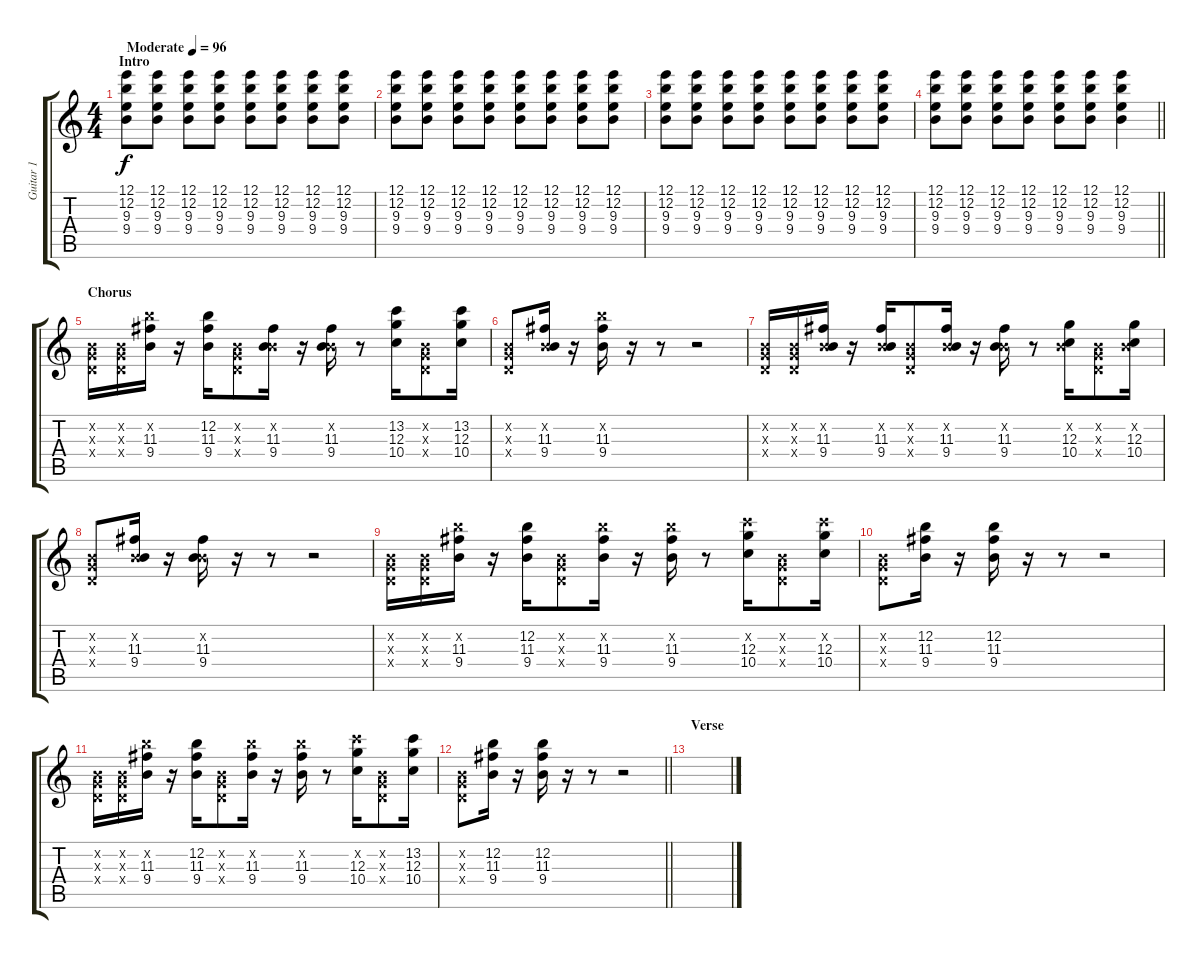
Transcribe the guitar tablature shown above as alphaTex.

\track ("Guitar 1" "Guitar 1") {instrument electricguitarclean}
\staff {score tabs}
\tuning (E4 B3 G3 D3 A2 E2) {hide}
\ts (4 4)
\section ("" "Intro")
\tempo (96 "Moderate")
\clef g2
\ks c
(12.1 12.2 9.3 9.4).8{dy f instrument electricguitarclean} (12.1 12.2 9.3 9.4).8 (12.1 12.2 9.3 9.4).8 (12.1 12.2 9.3 9.4).8 (12.1 12.2 9.3 9.4).8 (12.1 12.2 9.3 9.4).8 (12.1 12.2 9.3 9.4).8 (12.1 12.2 9.3 9.4).8 |
(12.1 12.2 9.3 9.4).8 (12.1 12.2 9.3 9.4).8 (12.1 12.2 9.3 9.4).8 (12.1 12.2 9.3 9.4).8 (12.1 12.2 9.3 9.4).8 (12.1 12.2 9.3 9.4).8 (12.1 12.2 9.3 9.4).8 (12.1 12.2 9.3 9.4).8 |
(12.1 12.2 9.3 9.4).8 (12.1 12.2 9.3 9.4).8 (12.1 12.2 9.3 9.4).8 (12.1 12.2 9.3 9.4).8 (12.1 12.2 9.3 9.4).8 (12.1 12.2 9.3 9.4).8 (12.1 12.2 9.3 9.4).8 (12.1 12.2 9.3 9.4).8 |
\barLineRight lightlight
(12.1 12.2 9.3 9.4).8 (12.1 12.2 9.3 9.4).8 (12.1 12.2 9.3 9.4).8 (12.1 12.2 9.3 9.4).8 (12.1 12.2 9.3 9.4).8 (12.1 12.2 9.3 9.4).8 (12.1 12.2 9.3 9.4).4 |
\section ("" "Chorus")
(0.2{x} 0.3{x} 0.4{x}).16 (0.2{x} 0.3{x} 0.4{x}).16 (12.2{x} 11.3 9.4).16 r.16 (12.2 11.3 9.4).16 (0.2{x} 0.3{x} 0.4{x}).8 (0.2{x} 11.3 9.4).16 r.16 (0.2{x} 11.3 9.4).16 r.8 (13.2 12.3 10.4).16 (0.2{x} 0.3{x} 0.4{x}).8 (13.2 12.3 10.4).16 |
(0.2{x} 0.3{x} 0.4{x}).8 (0.2{x} 11.3 9.4).16 r.16 (12.2{x} 11.3 9.4).16 r.16 r.8 r.2 |
(0.2{x} 0.3{x} 0.4{x}).16 (0.2{x} 0.3{x} 0.4{x}).16 (0.2{x} 11.3 9.4).16 r.16 (0.2{x} 11.3 9.4).16 (0.2{x} 0.3{x} 0.4{x}).8 (0.2{x} 11.3 9.4).16 r.16 (0.2{x} 11.3 9.4).16 r.8 (0.2{x} 12.3 10.4).16 (0.2{x} 0.3{x} 0.4{x}).8 (0.2{x} 12.3 10.4).16 |
(0.2{x} 0.3{x} 0.4{x}).8 (0.2{x} 11.3 9.4).16 r.16 (0.2{x} 11.3 9.4).16 r.16 r.8 r.2 |
(0.2{x} 0.3{x} 0.4{x}).16 (0.2{x} 0.3{x} 0.4{x}).16 (12.2{x} 11.3 9.4).16 r.16 (12.2 11.3 9.4).16 (0.2{x} 0.3{x} 0.4{x}).8 (12.2{x} 11.3 9.4).16 r.16 (12.2{x} 11.3 9.4).16 r.8 (13.2{x} 12.3 10.4).16 (0.2{x} 0.3{x} 0.4{x}).8 (13.2{x} 12.3 10.4).16 |
(0.2{x} 0.3{x} 0.4{x}).8 (12.2 11.3 9.4).16 r.16 (12.2 11.3 9.4).16 r.16 r.8 r.2 |
(0.2{x} 0.3{x} 0.4{x}).16 (0.2{x} 0.3{x} 0.4{x}).16 (12.2{x} 11.3 9.4).16 r.16 (12.2 11.3 9.4).16 (0.2{x} 0.3{x} 0.4{x}).8 (12.2{x} 11.3 9.4).16 r.16 (12.2{x} 11.3 9.4).16 r.8 (13.2{x} 12.3 10.4).16 (0.2{x} 0.3{x} 0.4{x}).8 (13.2 12.3 10.4).16 |
\barLineRight lightlight
(0.2{x} 0.3{x} 0.4{x}).8 (12.2 11.3 9.4).16 r.16 (12.2 11.3 9.4).16 r.16 r.8 r.2 |
\section ("" "Verse")
